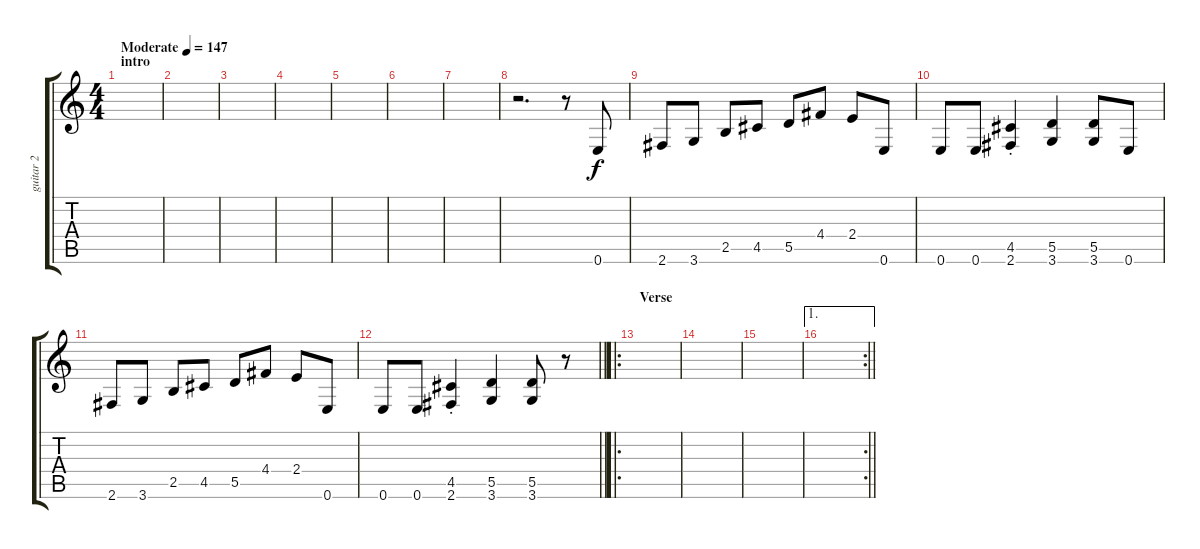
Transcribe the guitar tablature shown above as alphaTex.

\track ("guitar 2" "guitar 2") {instrument distortionguitar}
\staff {score tabs}
\tuning (E4 B3 G3 D3 A2 E2) {hide}
\ts (4 4)
\section ("" "intro")
\tempo (147 "Moderate")
\clef g2
\ks c
|
|
|
|
|
|
|
r.2{d} r.8 0.6.8 |
2.6.8 3.6.8 2.5.8 4.5.8 5.5.8 4.4.8 2.4.8 0.6.8 |
0.6.8 0.6.8 (4.5{st} 2.6{st}).4 (5.5 3.6).4 (5.5 3.6).8 0.6.8 |
2.6.8 3.6.8 2.5.8 4.5.8 5.5.8 4.4.8 2.4.8 0.6.8 |
\barLineRight lightlight
0.6.8 0.6.8 (4.5{st} 2.6{st}).4 (5.5 3.6).4 (5.5 3.6).8 r.8 |
\ro
\section ("" "Verse")
|
|
|
\ae 1
\rc 2
\barLineRight lightlight
